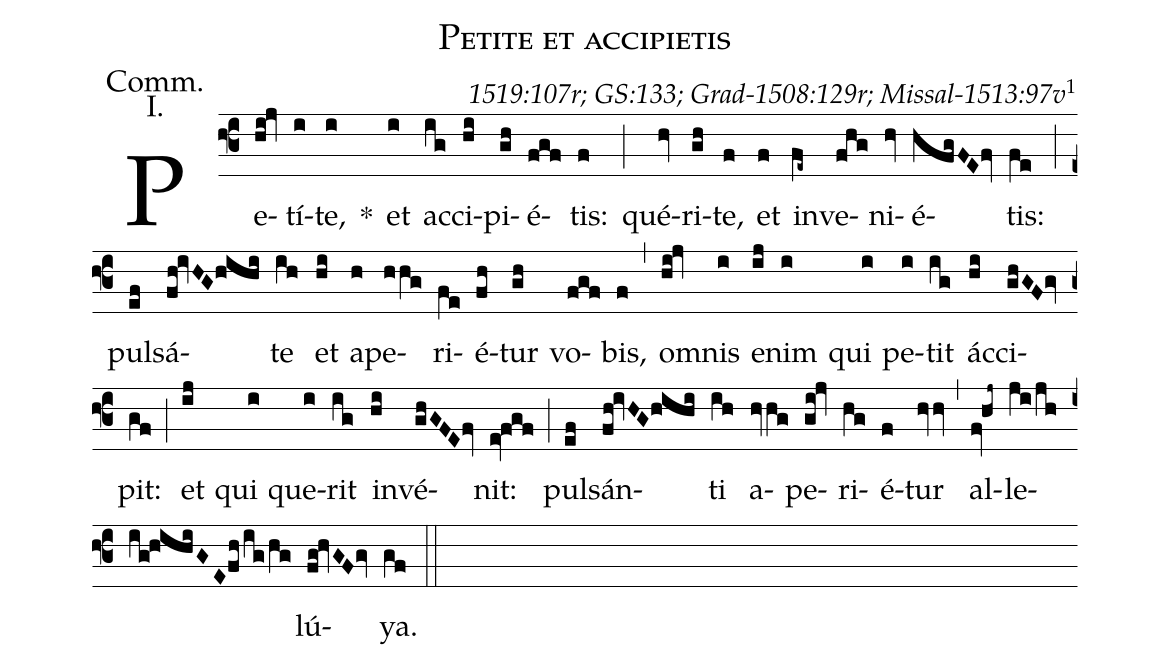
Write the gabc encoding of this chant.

name: Petite et accipietis;
commentary: 1519:107r; GS:133; Grad-1508:129r; Missal-1513:97v\footnote{In Grad-1508:129r `aperiétur' is set F.F.FE.DC.DFEF. `et pulsánti', Missal-1513:97v; Dickinson:409.};
annotation: Comm.;
annotation: I.;
%%
(f3) Pe(hi!jv)tí(i)te,(i) *() et(i) ac(ig)ci(hi)pi(gh)é(fgf)tis:(f) (;)
qué(hv)ri(gh)te,(f) et(f) in(fe~)ve(fhg)ni(hv)é(hfgFE/0fv)tis:(fe) (;)
pul(ef)sá(fh!ivHG/0hihi)te(ih) et(hi) a(h)pe(hhg)ri(fe)é(fh)tur(gh) vo(fgf)bis,(f) (,)
om(hi!jv)nis(i) e(ij)nim(i) qui(i) pe(i)tit(ig) ác(hi)ci(ghGF/0gv)pit:(gf) (;)
et(ij) qui(i) que(i)rit(ig) in(hi)vé(ghGFE/0fv)nit:(ev!fgf) (;)
pul(ef)sán(fh!ivHG/0hihi)ti(ih) a(hvhg)pe(gi!jv)ri(hg)é(f)tur(hvhv) (,)
al(fv!hj~)le(ji/jh/ig!hihiGE/0fh/ig/hg)lú(fg!hvGF/0gv)ya.(gf) (::)
